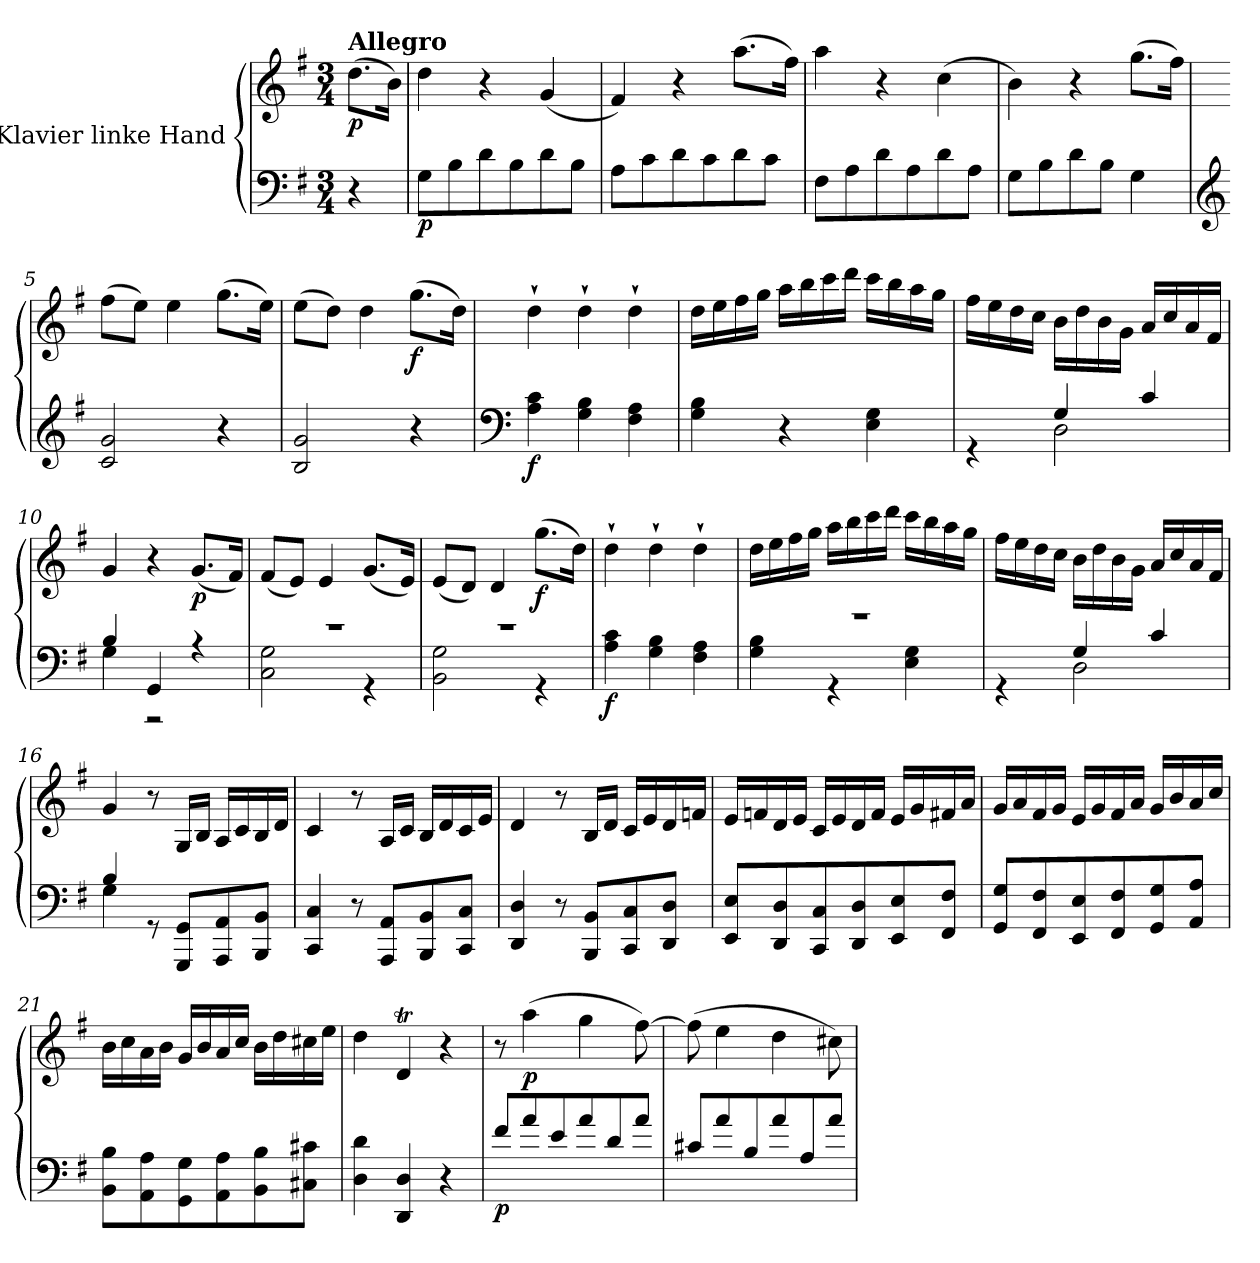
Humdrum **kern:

**kern	**kern	**dynam
*part1	*part1	*part1
*staff2	*staff1	*staff1/2
*I"Klavier linke Hand	*	*
*clefF4	*clefG2	*
*k[f#]	*k[f#]	*
*M3/4	*M3/4	*
=	=	=
!	!LO:TX:a:B:t=Allegro	!
!	!	!LO:DY:b
4r	(>8.dd\L	p
.	16b\Jk)	.
=1	=1	=1
!	!	!LO:DY:b=2
8G\L	4dd\	p
8B\	.	.
8d\	4r	.
8B\	.	.
8d\	(<4g/	.
8B\J	.	.
=2	=2	=2
8A\L	4f#/)	.
8c\	.	.
8d\	4r	.
8c\	.	.
8d\	(>8.aa\L	.
8c\J	.	.
.	16ff#\Jk)	.
=3	=3	=3
8F#\L	4aa\	.
8A\	.	.
8d\	4r	.
8A\	.	.
8d\	(>4cc\	.
8A\J	.	.
!!LO:LB:g=z
=4	=4	=4
8G\L	4b\)	.
8B\	.	.
8d\	4r	.
8B\J	.	.
4G\	(>8.gg\L	.
.	16ff#\Jk)	.
=5	=5	=5
*clefG2	*	*
!	!	!LO:DY:b=2
!	!	!LO:DY:n=1:b
2c/ 2g/	(>8ff#\L	fp fp
.	8ee\J)	.
.	4ee\	.
4r	(>8.gg\L	.
.	16ee\Jk)	.
=6	=6	=6
!	!	!LO:DY:b=2
!	!	!LO:DY:n=1:b
2B/ 2g/	(>8ee\L	fp fp
.	8dd\J)	.
.	4dd\	.
!	!	!LO:DY:n=2:b
4r	(>8.gg\L	f
.	16dd\Jk)	.
=7	=7	=7
*clefF4	*	*
!	!	!LO:DY:b=2
4A\ 4c\	4dd`\	f
4G\ 4B\	4dd`\	.
4F#\ 4A\	4dd`\	.
=8	=8	=8
4G\ 4B\	16dd\LL	.
.	16ee\	.
.	16ff#\	.
.	16gg\JJ	.
4r	16aa\LL	.
.	16bb\	.
.	16ccc\	.
.	16ddd\JJ	.
4E\ 4G\	16ccc\LL	.
.	16bb\	.
.	16aa\	.
.	16gg\JJ	.
!!LO:LB:g=z
=9	=9	=9
*^	*	*
4rGG	4ryy	16ff#\LL	.
.	.	16ee\	.
.	.	16dd\	.
.	.	16cc\JJ	.
4G/	2D\	16b\LL	.
.	.	16dd\	.
.	.	16b\	.
.	.	16g\JJ	.
4c/	.	16a/LL	.
.	.	16cc/	.
.	.	16a/	.
.	.	16f#/JJ	.
=10	=10	=10	=10
4B/	4G\	4g/	.
4GG/	2r	4r	.
!	!	!	!LO:DY:b
4r	.	(<8.g/L	p
.	.	16f#/Jk)	.
=11	=11	=11	=11
!	!	!	!LO:DY:b=2
!	!	!	!LO:DY:n=1:b
2.r	2C\ 2G\	(<8f#/L	fp fp
.	.	8e/J)	.
.	.	4e/	.
.	4r	(<8.g/L	.
.	.	16e/Jk)	.
=12	=12	=12	=12
!	!	!	!LO:DY:b=2
!	!	!	!LO:DY:n=1:b
2.r	2BB\ 2G\	(<8e/L	fp fp
.	.	8d/J)	.
.	.	4d/	.
!	!	!	!LO:DY:n=2:b
.	4r	(>8.gg\L	f
.	.	16dd\Jk)	.
*v	*v	*	*
=13	=13	=13
!	!	!LO:DY:b=2
4A\ 4c\	4dd`\	f
4G\ 4B\	4dd`\	.
4F#\ 4A\	4dd`\	.
=14	=14	=14
*^	*	*
2.r	4G\ 4B\	16dd\LL	.
.	.	16ee\	.
.	.	16ff#\	.
.	.	16gg\JJ	.
.	4r	16aa\LL	.
.	.	16bb\	.
.	.	16ccc\	.
.	.	16ddd\JJ	.
.	4E\ 4G\	16ccc\LL	.
.	.	16bb\	.
.	.	16aa\	.
.	.	16gg\JJ	.
!!LO:LB:g=z
=15	=15	=15	=15
4rGG	4ryy	16ff#\LL	.
.	.	16ee\	.
.	.	16dd\	.
.	.	16cc\JJ	.
4G/	2D\	16b\LL	.
.	.	16dd\	.
.	.	16b\	.
.	.	16g\JJ	.
4c/	.	16a/LL	.
.	.	16cc/	.
.	.	16a/	.
.	.	16f#/JJ	.
=16	=16	=16	=16
4B/	4G\	4g/	.
8rGG	2ryy	8r	.
8GGG/ 8GG/L	.	16G/LL	.
.	.	16B/JJ	.
8AAA/ 8AA/	.	16A/LL	.
.	.	16c/	.
8BBB/ 8BB/J	.	16B/	.
.	.	16d/JJ	.
*v	*v	*	*
=17	=17	=17
4CC/ 4C/	4c/	.
8r	8r	.
8AAA/ 8AA/L	16A/LL	.
.	16c/JJ	.
8BBB/ 8BB/	16B/LL	.
.	16d/	.
8CC/ 8C/J	16c/	.
.	16e/JJ	.
=18	=18	=18
4DD/ 4D/	4d/	.
8r	8r	.
8BBB/ 8BB/L	16B/LL	.
.	16d/JJ	.
8CC/ 8C/	16c/LL	.
.	16e/	.
8DD/ 8D/J	16d/	.
.	16fn/JJ	.
=19	=19	=19
8EE/ 8E/L	16e/LL	.
.	16fn/	.
8DD/ 8D/	16d/	.
.	16e/JJ	.
8CC/ 8C/	16c/LL	.
.	16e/	.
8DD/ 8D/	16d/	.
.	16f/JJ	.
8EE/ 8E/	16e/LL	.
.	16g/	.
8FF#/ 8F#/J	16f#X/	.
.	16a/JJ	.
!!LO:PB:g=z
=20	=20	=20
8GG/ 8G/L	16g/LL	.
.	16a/	.
8FF#/ 8F#/	16f#/	.
.	16g/JJ	.
8EE/ 8E/	16e/LL	.
.	16g/	.
8FF#/ 8F#/	16f#/	.
.	16a/JJ	.
8GG/ 8G/	16g/LL	.
.	16b/	.
8AA/ 8A/J	16a/	.
.	16cc/JJ	.
=21	=21	=21
8BB\ 8B\L	16b\LL	.
.	16cc\	.
8AA\ 8A\	16a\	.
.	16b\JJ	.
8GG\ 8G\	16g/LL	.
.	16b/	.
8AA\ 8A\	16a/	.
.	16cc/JJ	.
8BB\ 8B\	16b\LL	.
.	16dd\	.
8C#X\ 8c#X\J	16cc#X\	.
.	16ee\JJ	.
=22	=22	=22
4D\ 4d\	4dd\	.
4DD/ 4D/	4dT/	.
4r	4r	.
=23	=23	=23
!	!	!LO:DY:b=2
8f#/L	8r	p
!	!	!LO:DY:b
8a/	(>4aa\	p
8e/	.	.
8a/	4gg\	.
8d/	.	.
8a/J	[8ff#\)	.
=24	=24	=24
8c#X/L	(>8ff#\]	.
8a/	4ee\	.
8B/	.	.
8a/	4dd\	.
8A/	.	.
8a/J	8cc#X\)	.
=	=	=
*-	*-	*-
